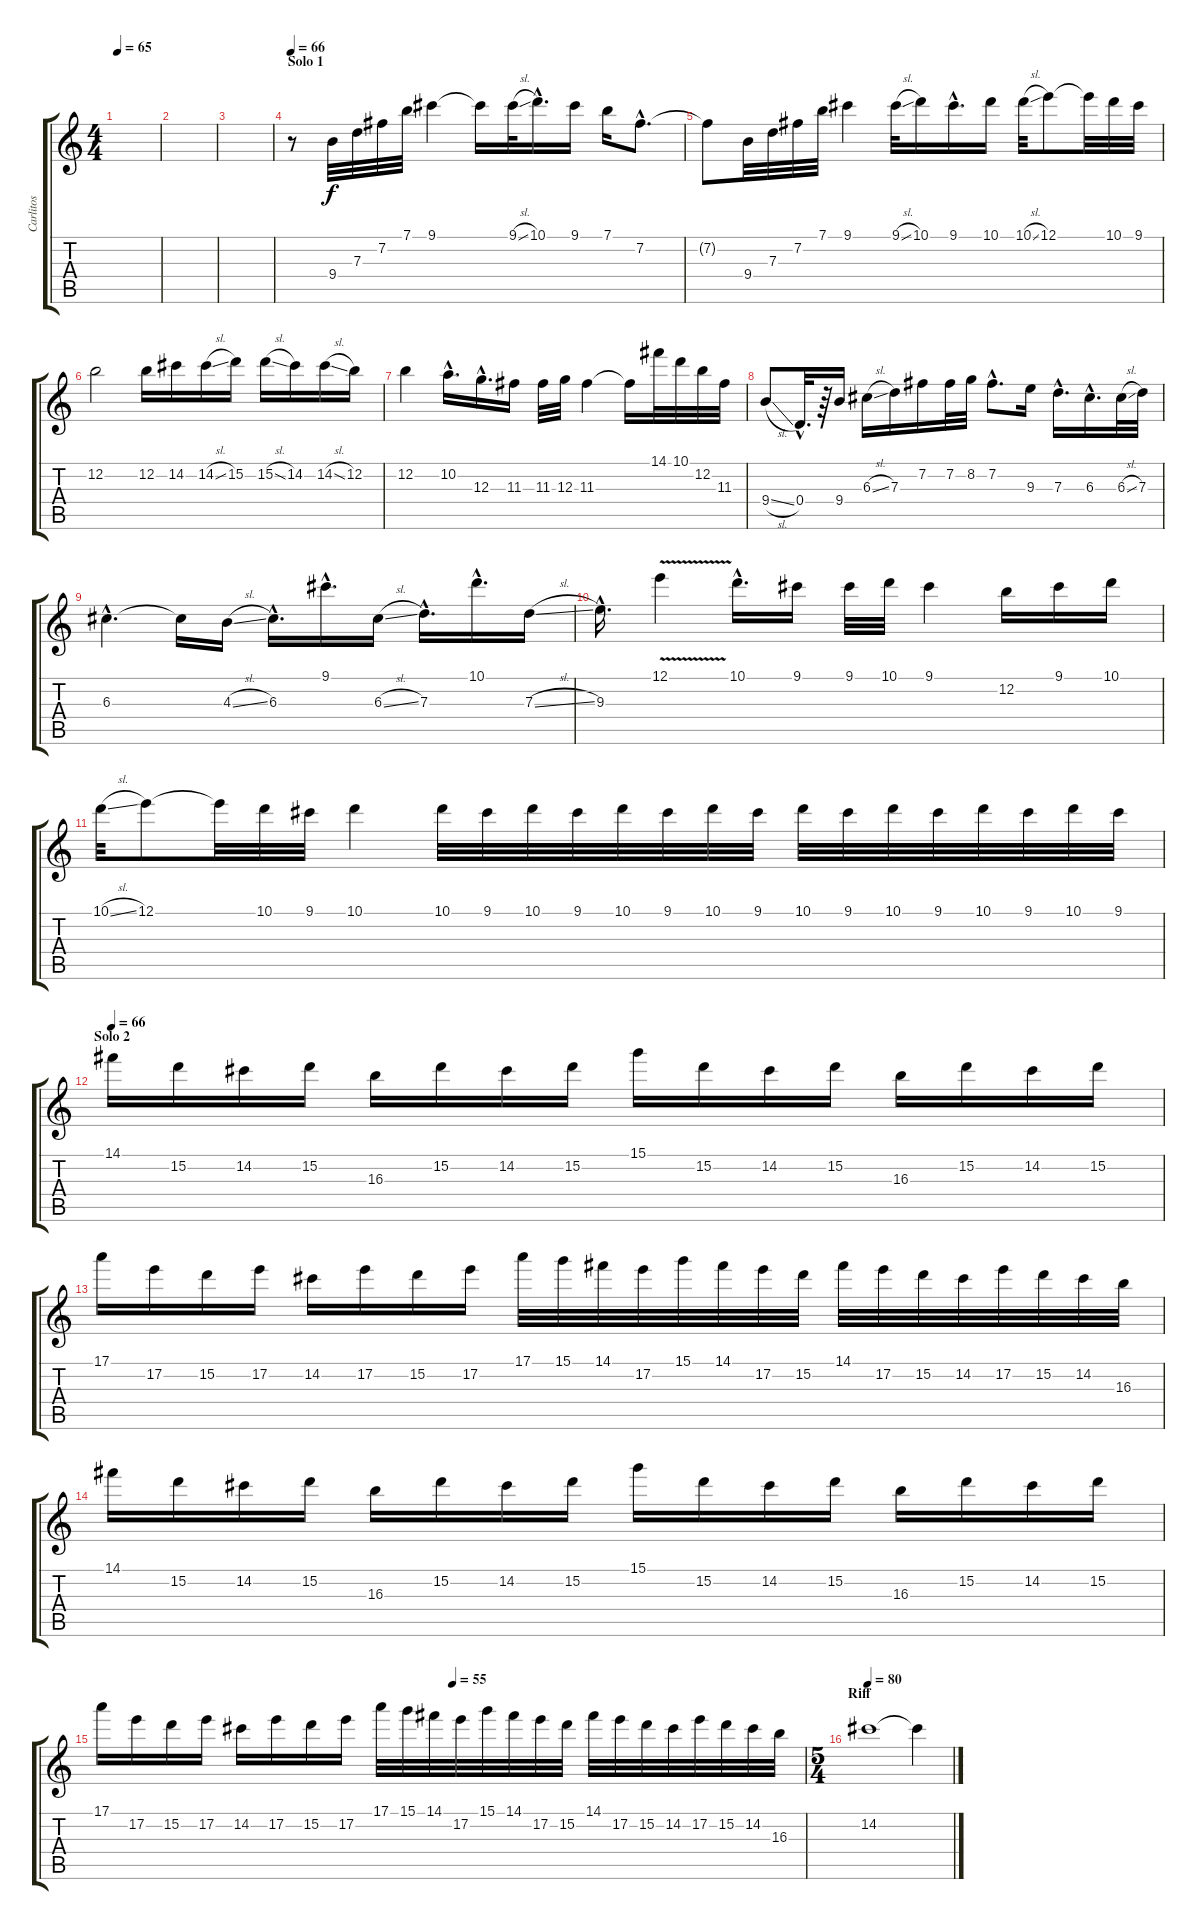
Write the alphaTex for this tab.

\track ("Carlitos" "Carlitos") {instrument distortionguitar}
\staff {score tabs}
\tuning (E4 B3 G3 D3 A2 E2) {hide}
\ts (4 4)
\tempo 65
\clef g2
\ks c
|
|
|
\section ("" "Solo 1")
\tempo 66
r.8{volume 14 instrument overdrivenguitar} 9.4.32 7.3.32 7.2.32 7.1.32 9.1.4 9.1{t}.16 9.1{sl}.32 10.1{hac}.16{d} 9.1.16 7.1.16 7.2{hac}.8{d} |
7.2{t}.8 9.4.32 7.3.32 7.2.32 7.1.32 9.1.4 9.1{sl}.32 10.1.16 9.1{hac}.16{d} 10.1.16 10.1{sl}.32 12.1.8 12.1{t}.32 10.1.32 9.1.32 |
12.2.2 12.2.16 14.2.16 14.2{sl}.16 15.2.16 15.2{sl}.16 14.2.16 14.2{sl}.16 12.2.16 |
12.2.4 10.2{hac}.16{d} 12.3{hac}.16{d} 11.3.16 11.3.32 12.3.32 11.3.4 11.3{t}.16 14.1.32 10.1.32 12.2.32 11.3.32 |
9.4{sl}.8 0.4{hac}.32{d} r.64 9.4.16 6.3{sl}.16 7.3.16 7.2.16 7.2.32 8.2.32 7.2{hac}.8{d} 9.3.16 7.3{hac}.16{d} 6.3{hac}.16{d} 6.3{sl}.32 7.3.32 |
6.3{hac}.4{d} 6.3{t}.16 4.3{sl}.16 6.3{hac}.16{d} 9.1{hac}.16{d} 6.3{sl}.16 7.3{hac}.16{d} 10.1{hac}.16{d} 7.3{sl}.16 |
9.3{hac}.16{d} 12.1{v}.4 10.1{hac}.16{d} 9.1.16 9.1.32 10.1.32 9.1.4 12.2.16 9.1.16 10.1.16 |
10.1{sl}.32 12.1.8 12.1{t}.32 10.1.32 9.1.32 10.1.4 10.1.32 9.1.32 10.1.32 9.1.32 10.1.32 9.1.32 10.1.32 9.1.32 10.1.32 9.1.32 10.1.32 9.1.32 10.1.32 9.1.32 10.1.32 9.1.32 |
\section ("" "Solo 2")
\tempo 66
14.1.16 15.2.16 14.2.16 15.2.16 16.3.16 15.2.16 14.2.16 15.2.16 15.1.16 15.2.16 14.2.16 15.2.16 16.3.16 15.2.16 14.2.16 15.2.16 |
17.1.16 17.2.16 15.2.16 17.2.16 14.2.16 17.2.16 15.2.16 17.2.16 17.1.32 15.1.32 14.1.32 17.2.32 15.1.32 14.1.32 17.2.32 15.2.32 14.1.32 17.2.32 15.2.32 14.2.32 17.2.32 15.2.32 14.2.32 16.3.32 |
14.1.16 15.2.16 14.2.16 15.2.16 16.3.16 15.2.16 14.2.16 15.2.16 15.1.16 15.2.16 14.2.16 15.2.16 16.3.16 15.2.16 14.2.16 15.2.16 |
\tempo (55 0.5)
17.1.16 17.2.16 15.2.16 17.2.16 14.2.16 17.2.16 15.2.16 17.2.16 17.1.32 15.1.32 14.1.32 17.2.32 15.1.32 14.1.32 17.2.32 15.2.32 14.1.32 17.2.32 15.2.32 14.2.32 17.2.32 15.2.32 14.2.32 16.3.32 |
\ts (5 4)
\section ("" "Riff ")
\tempo 80
14.2.1{volume 3} 14.2{t}.4
